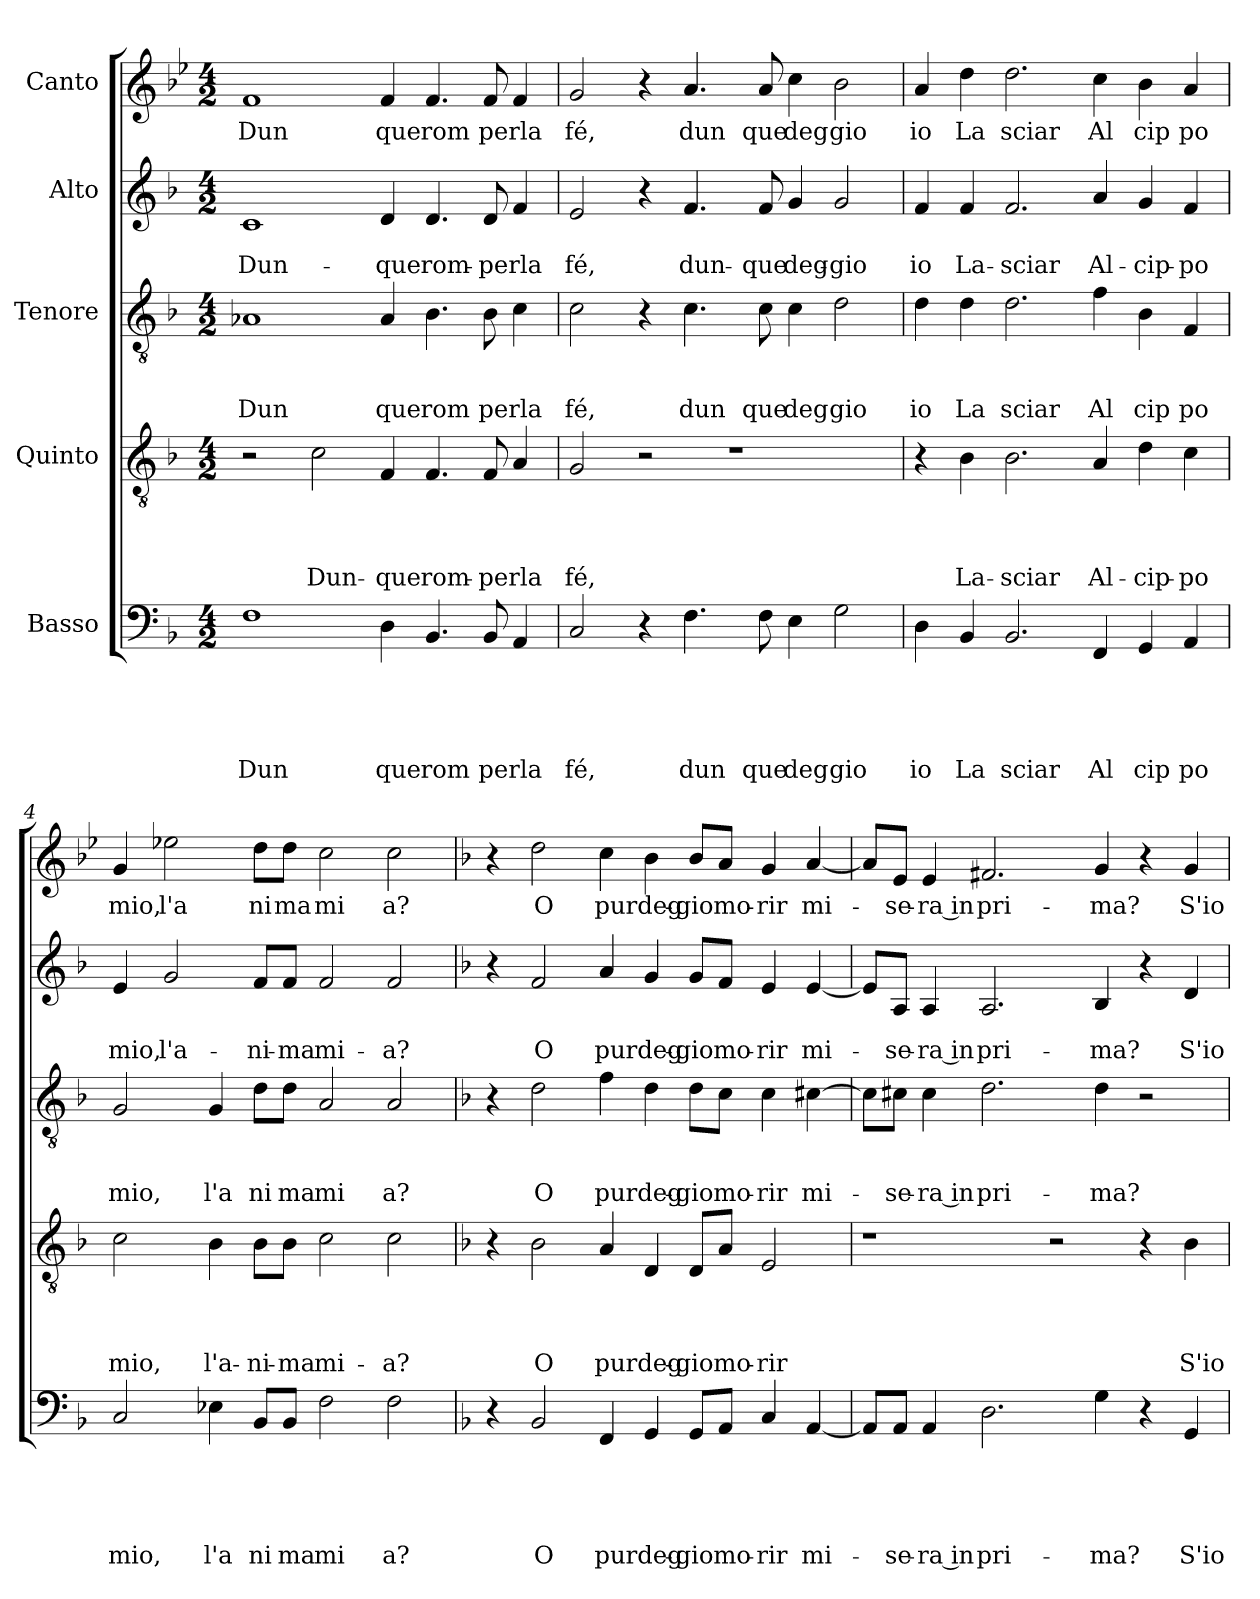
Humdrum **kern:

**kern	**text	**text	**text	**text	**text	**kern	**text	**text	**text	**text	**kern	**text	**text	**text	**kern	**text	**text	**kern	**text
*part5	*part5	*part5	*part5	*part5	*part5	*part4	*part4	*part4	*part4	*part4	*part3	*part3	*part3	*part3	*part2	*part2	*part2	*part1	*part1
*staff5	*staff5	*staff5	*staff5	*staff5	*staff5	*staff4	*staff4	*staff4	*staff4	*staff4	*staff3	*staff3	*staff3	*staff3	*staff2	*staff2	*staff2	*staff1	*staff1
*I"Basso	*	*	*	*	*	*I"Quinto	*	*	*	*	*I"Tenore	*	*	*	*I"Alto	*	*	*I"Canto	*
*clefF4	*	*	*	*	*	*clefGv2	*	*	*	*	*clefGv2	*	*	*	*clefG2	*	*	*clefG2	*
*ITrd-3c-5	*	*	*	*	*	*ITrd-3c-5	*	*	*	*	*ITrd-3c-5	*	*	*	*ITrd-3c-5	*	*	*	*
*k[b-e-]	*	*	*	*	*	*k[b-e-]	*	*	*	*	*k[b-e-]	*	*	*	*k[b-e-]	*	*	*k[b-e-]	*
*B-:	*	*	*	*	*	*B-:	*	*	*	*	*B-:	*	*	*	*B-:	*	*	*B-:	*
*M4/2	*	*	*	*	*	*M4/2	*	*	*	*	*M4/2	*	*	*	*M4/2	*	*	*M4/2	*
=1	=1	=1	=1	=1	=1	=1	=1	=1	=1	=1	=1	=1	=1	=1	=1	=1	=1	=1	=1
!	!	!	!	!	!LO:LY:b	!	!	!	!	!	!	!	!	!LO:LY:b	!	!	!LO:LY:b	!	!LO:LY:b
1B-	.	.	.	.	Dun	2r	.	.	.	.	1d-X	.	.	Dun	1f	.	Dun-	1f	Dun
!	!	!	!	!	!	!	!	!	!	!LO:LY:b	!	!	!	!	!	!	!	!	!
.	.	.	.	.	.	2f\	.	.	.	Dun-	.	.	.	.	.	.	.	.	.
!	!	!	!	!	!LO:LY:b	!	!	!	!	!LO:LY:b	!	!	!	!LO:LY:b	!	!	!LO:LY:b	!	!LO:LY:b
4G\	.	.	.	.	que	4B-/	.	.	.	-que	4d-/	.	.	que	4g/	.	-que	4f/	que
!	!	!	!	!	!LO:LY:b	!	!	!	!	!LO:LY:b	!	!	!	!LO:LY:b	!	!	!LO:LY:b	!	!LO:LY:b
4.E-/	.	.	.	.	rom	4.B-/	.	.	.	rom-	4.e-\	.	.	rom	4.g/	.	rom-	4.f/	rom
!	!	!	!	!	!LO:LY:b	!	!	!	!	!LO:LY:b	!	!	!	!LO:LY:b	!	!	!LO:LY:b	!	!LO:LY:b
8E-/	.	.	.	.	perla	8B-/	.	.	.	-perla	8e-\	.	.	perla	8g/	.	-perla	8f/	perla
4D/	.	.	.	.	.	4d/	.	.	.	.	4f\	.	.	.	4b-/	.	.	4f/	.
=2	=2	=2	=2	=2	=2	=2	=2	=2	=2	=2	=2	=2	=2	=2	=2	=2	=2	=2	=2
!	!	!	!	!	!LO:LY:b	!	!	!	!	!LO:LY:b	!	!	!	!LO:LY:b	!	!	!LO:LY:b	!	!LO:LY:b
2F/	.	.	.	.	fé,	2c/	.	.	.	fé,	2f\	.	.	fé,	2a/	.	fé,	2g/	fé,
4r	.	.	.	.	.	2r	.	.	.	.	4r	.	.	.	4r	.	.	4r	.
!	!	!	!	!	!LO:LY:b	!	!	!	!	!	!	!	!	!LO:LY:b	!	!	!LO:LY:b	!	!LO:LY:b
4.B-\	.	.	.	.	dun	.	.	.	.	.	4.f\	.	.	dun	4.b-/	.	dun-	4.a/	dun
.	.	.	.	.	.	1r	.	.	.	.	.	.	.	.	.	.	.	.	.
!	!	!	!	!	!LO:LY:b	!	!	!	!	!	!	!	!	!LO:LY:b	!	!	!LO:LY:b	!	!LO:LY:b
8B-\	.	.	.	.	que	.	.	.	.	.	8f\	.	.	que	8b-/	.	-que	8a/	que
!	!	!	!	!	!LO:LY:b	!	!	!	!	!	!	!	!	!LO:LY:b	!	!	!LO:LY:b	!	!LO:LY:b
4A\	.	.	.	.	deg	.	.	.	.	.	4f\	.	.	deg	4cc/	.	deg-	4cc\	deg
!	!	!	!	!	!LO:LY:b	!	!	!	!	!	!	!	!	!LO:LY:b	!	!	!LO:LY:b	!	!LO:LY:b
2c\	.	.	.	.	gio	.	.	.	.	.	2g\	.	.	gio	2cc/	.	-gio	2b-\	gio
=3	=3	=3	=3	=3	=3	=3	=3	=3	=3	=3	=3	=3	=3	=3	=3	=3	=3	=3	=3
!	!	!	!	!	!LO:LY:b	!	!	!	!	!	!	!	!	!LO:LY:b	!	!	!LO:LY:b	!	!LO:LY:b
4G\	.	.	.	.	io	4r	.	.	.	.	4g\	.	.	io	4b-/	.	io	4a/	io
!	!	!	!	!	!LO:LY:b	!	!	!	!	!LO:LY:b	!	!	!	!LO:LY:b	!	!	!LO:LY:b	!	!LO:LY:b
4E-/	.	.	.	.	La	4e-\	.	.	.	La-	4g\	.	.	La	4b-/	.	La-	4dd\	La
!	!	!	!	!	!LO:LY:b	!	!	!	!	!LO:LY:b	!	!	!	!LO:LY:b	!	!	!LO:LY:b	!	!LO:LY:b
2.E-/	.	.	.	.	sciar	2.e-\	.	.	.	-sciar	2.g\	.	.	sciar	2.b-/	.	-sciar	2.dd\	sciar
!	!	!	!	!	!LO:LY:b	!	!	!	!	!LO:LY:b	!	!	!	!LO:LY:b	!	!	!LO:LY:b	!	!LO:LY:b
4BB-/	.	.	.	.	Al	4d/	.	.	.	Al-	4b-\	.	.	Al	4dd/	.	Al-	4cc\	Al
!	!	!	!	!	!LO:LY:b	!	!	!	!	!LO:LY:b	!	!	!	!LO:LY:b	!	!	!LO:LY:b	!	!LO:LY:b
4C/	.	.	.	.	cip	4g\	.	.	.	-cip-	4e-\	.	.	cip	4cc/	.	-cip-	4b-\	cip
!	!	!	!	!	!LO:LY:b	!	!	!	!	!LO:LY:b	!	!	!	!LO:LY:b	!	!	!LO:LY:b	!	!LO:LY:b
4D/	.	.	.	.	po	4f\	.	.	.	-po	4B-/	.	.	po	4b-/	.	-po	4a/	po
=4	=4	=4	=4	=4	=4	=4	=4	=4	=4	=4	=4	=4	=4	=4	=4	=4	=4	=4	=4
!	!	!	!	!	!LO:LY:b	!	!	!	!	!LO:LY:b	!	!	!	!LO:LY:b	!	!	!LO:LY:b	!	!LO:LY:b
2F/	.	.	.	.	mio,	2f\	.	.	.	mio,	2c/	.	.	mio,	4a/	.	mio,	4g/	mio,
!	!	!	!	!	!	!	!	!	!	!	!	!	!	!	!	!	!LO:LY:b	!	!LO:LY:b
.	.	.	.	.	.	.	.	.	.	.	.	.	.	.	2cc/	.	l'a-	2ee-X\	l'a
!	!	!	!	!	!LO:LY:b	!	!	!	!	!LO:LY:b	!	!	!	!LO:LY:b	!	!	!	!	!
4A-X\	.	.	.	.	l'a	4e-\	.	.	.	l'a-	4c/	.	.	l'a	.	.	.	.	.
!	!	!	!	!	!LO:LY:b	!	!	!	!	!LO:LY:b	!	!	!	!LO:LY:b	!	!	!LO:LY:b	!	!LO:LY:b
8E-/L	.	.	.	.	ni	8e-\L	.	.	.	-ni-	8g\L	.	.	ni	8b-/L	.	-ni-	8dd\L	ni
!	!	!	!	!	!LO:LY:b	!	!	!	!	!LO:LY:b	!	!	!	!LO:LY:b	!	!	!LO:LY:b	!	!LO:LY:b
8E-/J	.	.	.	.	ma	8e-\J	.	.	.	-ma	8g\J	.	.	ma	8b-/J	.	-ma	8dd\J	ma
!	!	!	!	!	!LO:LY:b	!	!	!	!	!LO:LY:b	!	!	!	!LO:LY:b	!	!	!LO:LY:b	!	!LO:LY:b
2B-\	.	.	.	.	mi	2f\	.	.	.	mi-	2d/	.	.	mi	2b-/	.	mi-	2cc\	mi
!	!	!	!	!	!LO:LY:b	!	!	!	!	!LO:LY:b	!	!	!	!LO:LY:b	!	!	!LO:LY:b	!	!LO:LY:b
2B-\	.	.	.	.	a?	2f\	.	.	.	-a?	2d/	.	.	a?	2b-/	.	-a?	2cc\	a?
!!LO:LB:g=z
=5	=5	=5	=5	=5	=5	=5	=5	=5	=5	=5	=5	=5	=5	=5	=5	=5	=5	=5	=5
*	*	*	*	*	*	*	*	*	*	*	*	*	*	*	*	*	*	*k[b-]	*
*	*	*	*	*	*	*	*	*	*	*	*	*	*	*	*	*	*	*F:	*
4r	.	.	.	.	.	4r	.	.	.	.	4r	.	.	.	4r	.	.	4r	.
!	!	!	!	!	!LO:LY:b	!	!	!	!	!LO:LY:b	!	!	!	!LO:LY:b	!	!	!LO:LY:b	!	!LO:LY:b
2E-/	.	.	.	.	O	2e-\	.	.	.	O	2g\	.	.	O	2b-/	.	O	2dd\	O
!	!	!	!	!	!LO:LY:b	!	!	!	!	!LO:LY:b	!	!	!	!LO:LY:b	!	!	!LO:LY:b	!	!LO:LY:b
4BB-/	.	.	.	.	purdeg-	4d/	.	.	.	purdeg-	4b-\	.	.	purdeg-	4dd/	.	purdeg-	4cc\	purdeg-
4C/	.	.	.	.	.	4G/	.	.	.	.	4g\	.	.	.	4cc/	.	.	4b-\	.
!	!	!	!	!	!LO:LY:b	!	!	!	!	!LO:LY:b	!	!	!	!LO:LY:b	!	!	!LO:LY:b	!	!LO:LY:b
8C/L	.	.	.	.	-gio	8G/L	.	.	.	-gio	8g\L	.	.	-gio	8cc/L	.	-gio	8b-/L	-gio
!	!	!	!	!	!LO:LY:b	!	!	!	!	!LO:LY:b	!	!	!	!LO:LY:b	!	!	!LO:LY:b	!	!LO:LY:b
8D/J	.	.	.	.	mo-	8d/J	.	.	.	mo-	8f\J	.	.	mo-	8b-/J	.	mo-	8a/J	mo-
!	!	!	!	!	!LO:LY:b	!	!	!	!	!LO:LY:b	!	!	!	!LO:LY:b	!	!	!LO:LY:b	!	!LO:LY:b
4F/	.	.	.	.	-rir	2A/	.	.	.	-rir	4f\	.	.	-rir	4a/	.	-rir	4g/	-rir
!	!	!	!	!	!LO:LY:b	!	!	!	!	!	!	!	!	!LO:LY:b	!	!	!LO:LY:b	!	!LO:LY:b
[<4D/	.	.	.	.	mi-	.	.	.	.	.	[>4f#X\	.	.	mi-	[<4a/	.	mi-	[<4a/	mi-
=6	=6	=6	=6	=6	=6	=6	=6	=6	=6	=6	=6	=6	=6	=6	=6	=6	=6	=6	=6
8D/L]	.	.	.	.	.	1r	.	.	.	.	8f#\L]	.	.	.	8a/L]	.	.	8a/L]	.
!	!	!	!	!	!LO:LY:b	!	!	!	!	!	!	!	!	!LO:LY:b	!	!	!LO:LY:b	!	!LO:LY:b
8D/J	.	.	.	.	-se-	.	.	.	.	.	8f#X\J	.	.	-se-	8d/J	.	-se-	8e/J	-se-
!	!	!	!	!	!LO:LY:b:rj	!	!	!	!	!	!	!	!	!LO:LY:b:rj	!	!	!LO:LY:b:rj	!	!LO:LY:b:rj
4D/	.	.	.	.	-ra in	.	.	.	.	.	4f#\	.	.	-ra in	4d/	.	-ra in	4e/	-ra in
!	!	!	!	!	!LO:LY:b	!	!	!	!	!	!	!	!	!LO:LY:b	!	!	!LO:LY:b	!	!LO:LY:b
2.G\	.	.	.	.	pri-	.	.	.	.	.	2.g\	.	.	pri-	2.d/	.	pri-	2.f#X/	pri-
.	.	.	.	.	.	2r	.	.	.	.	.	.	.	.	.	.	.	.	.
!	!	!	!	!	!LO:LY:b	!	!	!	!	!	!	!	!	!LO:LY:b	!	!	!LO:LY:b	!	!LO:LY:b
4c\	.	.	.	.	-ma?	.	.	.	.	.	4g\	.	.	-ma?	4e-/	.	-ma?	4g/	-ma?
4r	.	.	.	.	.	4r	.	.	.	.	2r	.	.	.	4r	.	.	4r	.
!	!	!	!	!	!LO:LY:b	!	!	!	!	!LO:LY:b	!	!	!	!	!	!	!LO:LY:b	!	!LO:LY:b
4C/	.	.	.	.	S'io	4e-\	.	.	.	S'io	.	.	.	.	4g/	.	S'io	4g/	S'io
=	=	=	=	=	=	=	=	=	=	=	=	=	=	=	=	=	=	=	=
*-	*-	*-	*-	*-	*-	*-	*-	*-	*-	*-	*-	*-	*-	*-	*-	*-	*-	*-	*-
